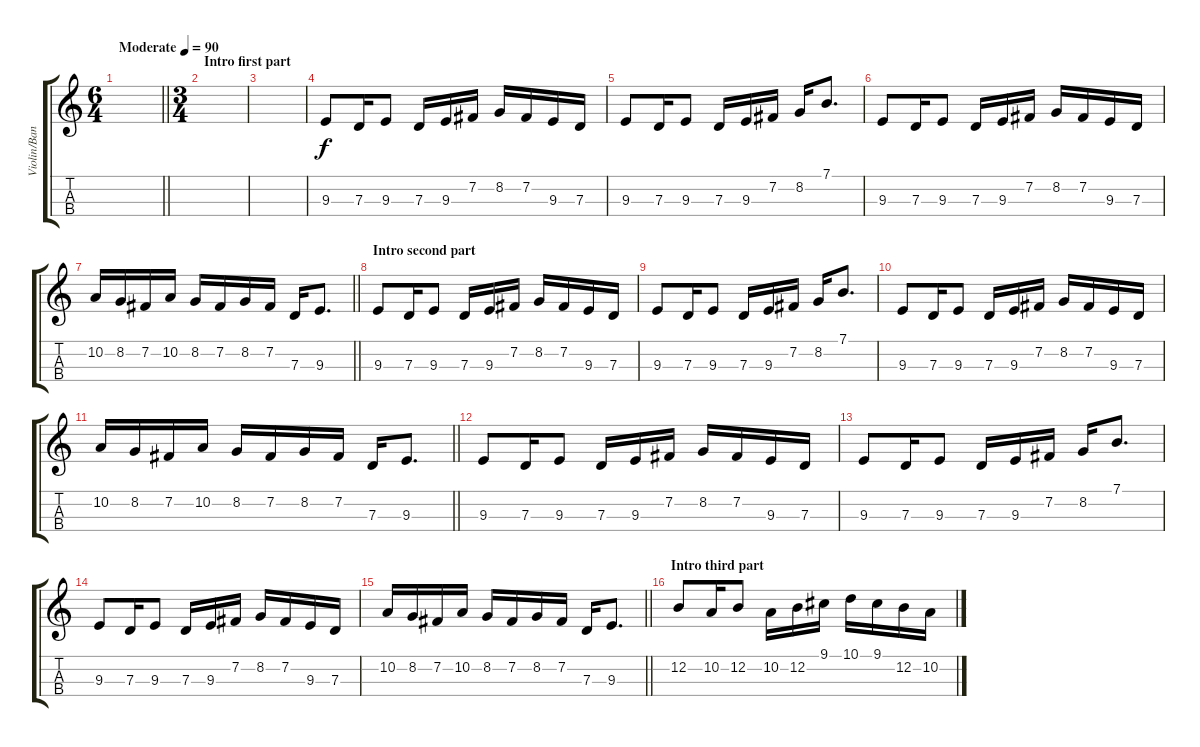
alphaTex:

\track ("Violin/Banjo Etc" "Violin/Ban") {instrument violin}
\staff {score tabs}
\tuning (E4 B3 G3 D2) {hide}
\ts (6 4)
\tempo (90 "Moderate")
\clef g2
\barLineRight lightlight
\ks c
|
\ts (3 4)
\section ("" "Intro first part")
|
|
9.3.8 7.3.16 9.3.8 7.3.16 9.3.16 7.2.16 8.2.16 7.2.16 9.3.16 7.3.16 |
9.3.8 7.3.16 9.3.8 7.3.16 9.3.16 7.2.16 8.2.16 7.1.8{d} |
9.3.8 7.3.16 9.3.8 7.3.16 9.3.16 7.2.16 8.2.16 7.2.16 9.3.16 7.3.16 |
\barLineRight lightlight
10.2.16 8.2.16 7.2.16 10.2.16 8.2.16 7.2.16 8.2.16 7.2.16 7.3.16 9.3.8{d} |
\section ("" "Intro second part")
9.3.8 7.3.16 9.3.8 7.3.16 9.3.16 7.2.16 8.2.16 7.2.16 9.3.16 7.3.16 |
9.3.8 7.3.16 9.3.8 7.3.16 9.3.16 7.2.16 8.2.16 7.1.8{d} |
9.3.8 7.3.16 9.3.8 7.3.16 9.3.16 7.2.16 8.2.16 7.2.16 9.3.16 7.3.16 |
\barLineRight lightlight
10.2.16 8.2.16 7.2.16 10.2.16 8.2.16 7.2.16 8.2.16 7.2.16 7.3.16 9.3.8{d} |
9.3.8 7.3.16 9.3.8 7.3.16 9.3.16 7.2.16 8.2.16 7.2.16 9.3.16 7.3.16 |
9.3.8 7.3.16 9.3.8 7.3.16 9.3.16 7.2.16 8.2.16 7.1.8{d} |
9.3.8 7.3.16 9.3.8 7.3.16 9.3.16 7.2.16 8.2.16 7.2.16 9.3.16 7.3.16 |
\barLineRight lightlight
10.2.16 8.2.16 7.2.16 10.2.16 8.2.16 7.2.16 8.2.16 7.2.16 7.3.16 9.3.8{d} |
\section ("" "Intro third part")
12.2.8 10.2.16 12.2.8 10.2.16 12.2.16 9.1.16 10.1.16 9.1.16 12.2.16 10.2.16
